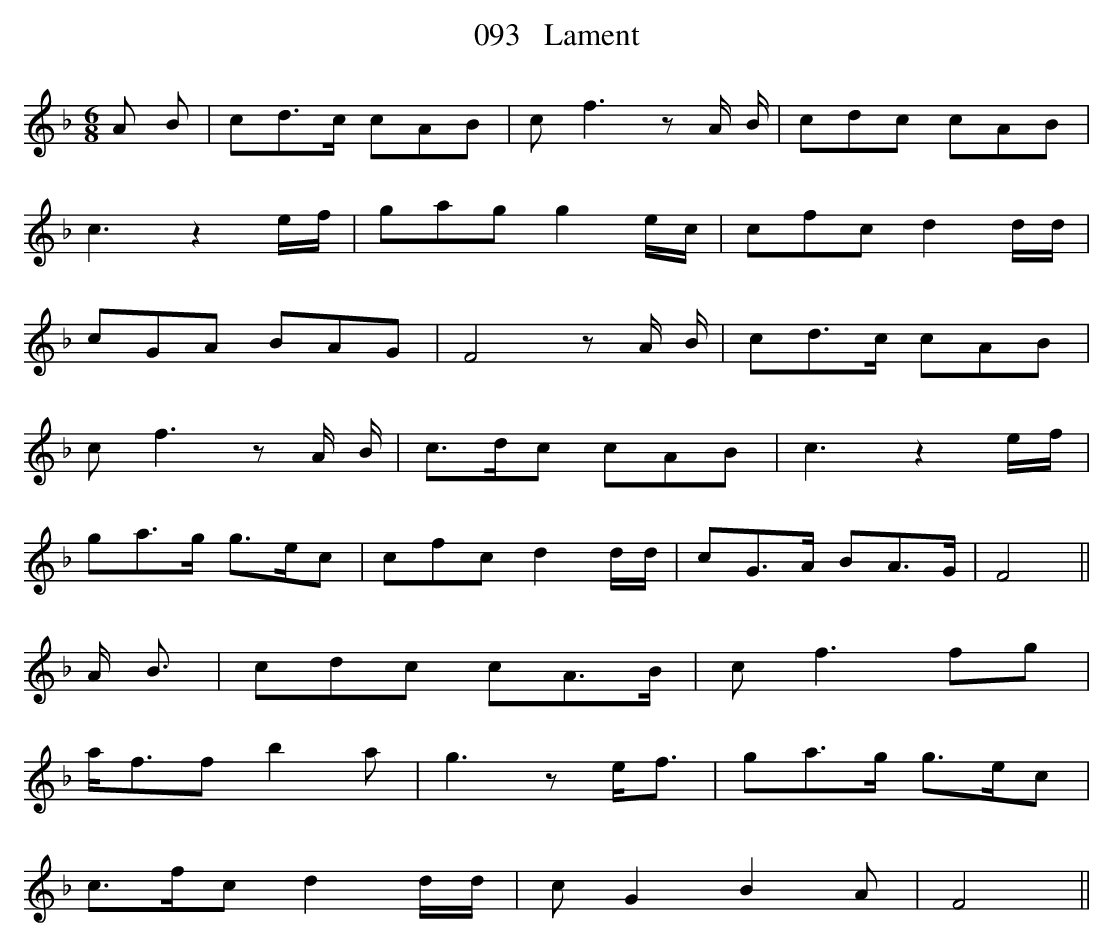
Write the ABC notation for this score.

X:1
T:093   Lament
M:6/8
K:F
A B|cd>c cAB|c f3 z A/2 B/2|cdc cAB|
c3 z2 e/2f/2|gag g2 e/2c/2|cfc d2 d/2d/2|
cGA BAG|F4 z A/2 B/2|cd>c cAB|
c f3 z A/2 B/2|c>dc cAB|c3 z2 e/2f/2|
ga>g g>ec|cfc d2 d/2d/2|cG>A BA>G|F4  ||
A1/2 B3/2|cdc cA>B|c f3 fg|
a<ff b2 a|g3 z e<f|ga>g g>ec|
c>fc d2 d/2d/2|c G2 B2 A|F4  ||
